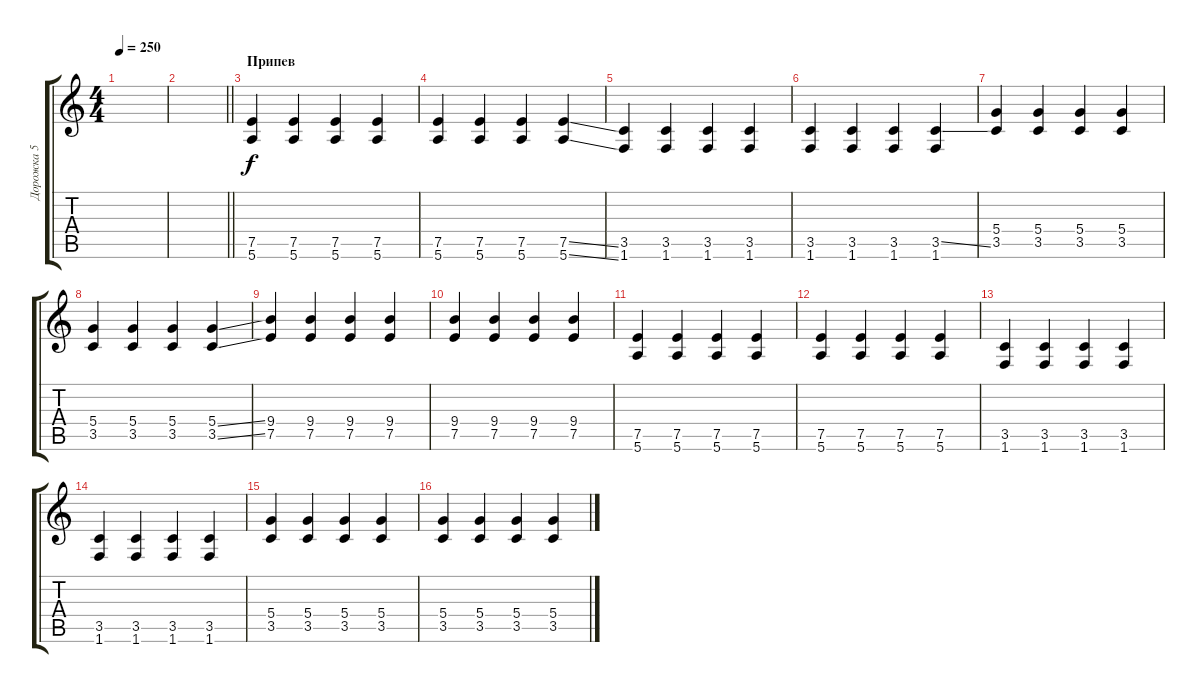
\track ("Дорожка 5" "Дорожка 5") {mute instrument overdrivenguitar}
\staff {score tabs}
\tuning (E4 B3 G3 D3 A2 E2) {hide}
\ts (4 4)
\tempo 250
\clef g2
\ks c
|
\barLineRight lightlight
|
\section ("" "Припев")
(7.5 5.6).4 (7.5 5.6).4 (7.5 5.6).4 (7.5 5.6).4 |
(7.5 5.6).4 (7.5 5.6).4 (7.5 5.6).4 (7.5{ss} 5.6{ss}).4 |
(3.5 1.6).4 (3.5 1.6).4 (3.5 1.6).4 (3.5 1.6).4 |
(3.5 1.6).4 (3.5 1.6).4 (3.5 1.6).4 (3.5{ss} 1.6).4 |
(5.4 3.5).4 (5.4 3.5).4 (5.4 3.5).4 (5.4 3.5).4 |
(5.4 3.5).4 (5.4 3.5).4 (5.4 3.5).4 (5.4{ss} 3.5{ss}).4 |
(9.4 7.5).4 (9.4 7.5).4 (9.4 7.5).4 (9.4 7.5).4 |
(9.4 7.5).4 (9.4 7.5).4 (9.4 7.5).4 (9.4 7.5).4 |
(7.5 5.6).4 (7.5 5.6).4 (7.5 5.6).4 (7.5 5.6).4 |
(7.5 5.6).4 (7.5 5.6).4 (7.5 5.6).4 (7.5 5.6).4 |
(3.5 1.6).4 (3.5 1.6).4 (3.5 1.6).4 (3.5 1.6).4 |
(3.5 1.6).4 (3.5 1.6).4 (3.5 1.6).4 (3.5 1.6).4 |
(5.4 3.5).4 (5.4 3.5).4 (5.4 3.5).4 (5.4 3.5).4 |
(5.4 3.5).4 (5.4 3.5).4 (5.4 3.5).4 (5.4 3.5).4
